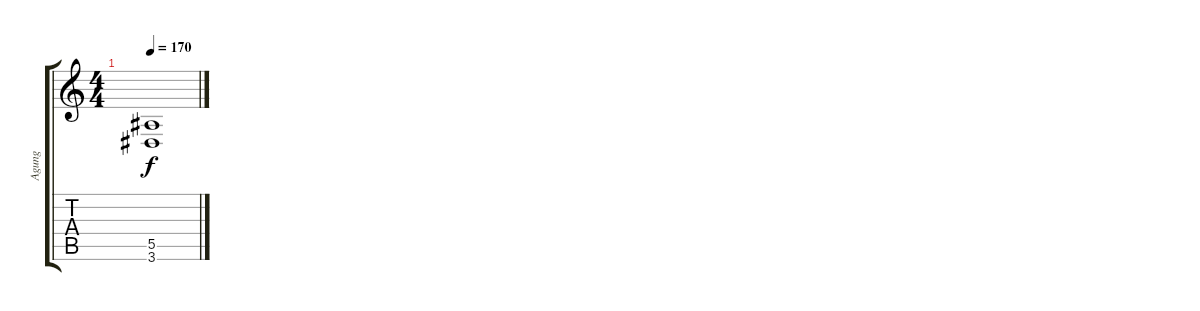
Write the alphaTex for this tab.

\track ("Agung " "Agung ") {instrument overdrivenguitar}
\staff {score tabs}
\tuning (C4 G3 Eb3 Bb2 F2 C2) {hide}
\ts (4 4)
\tempo 170
\clef g2
\ks c
(5.5 3.6).1{dy f}
